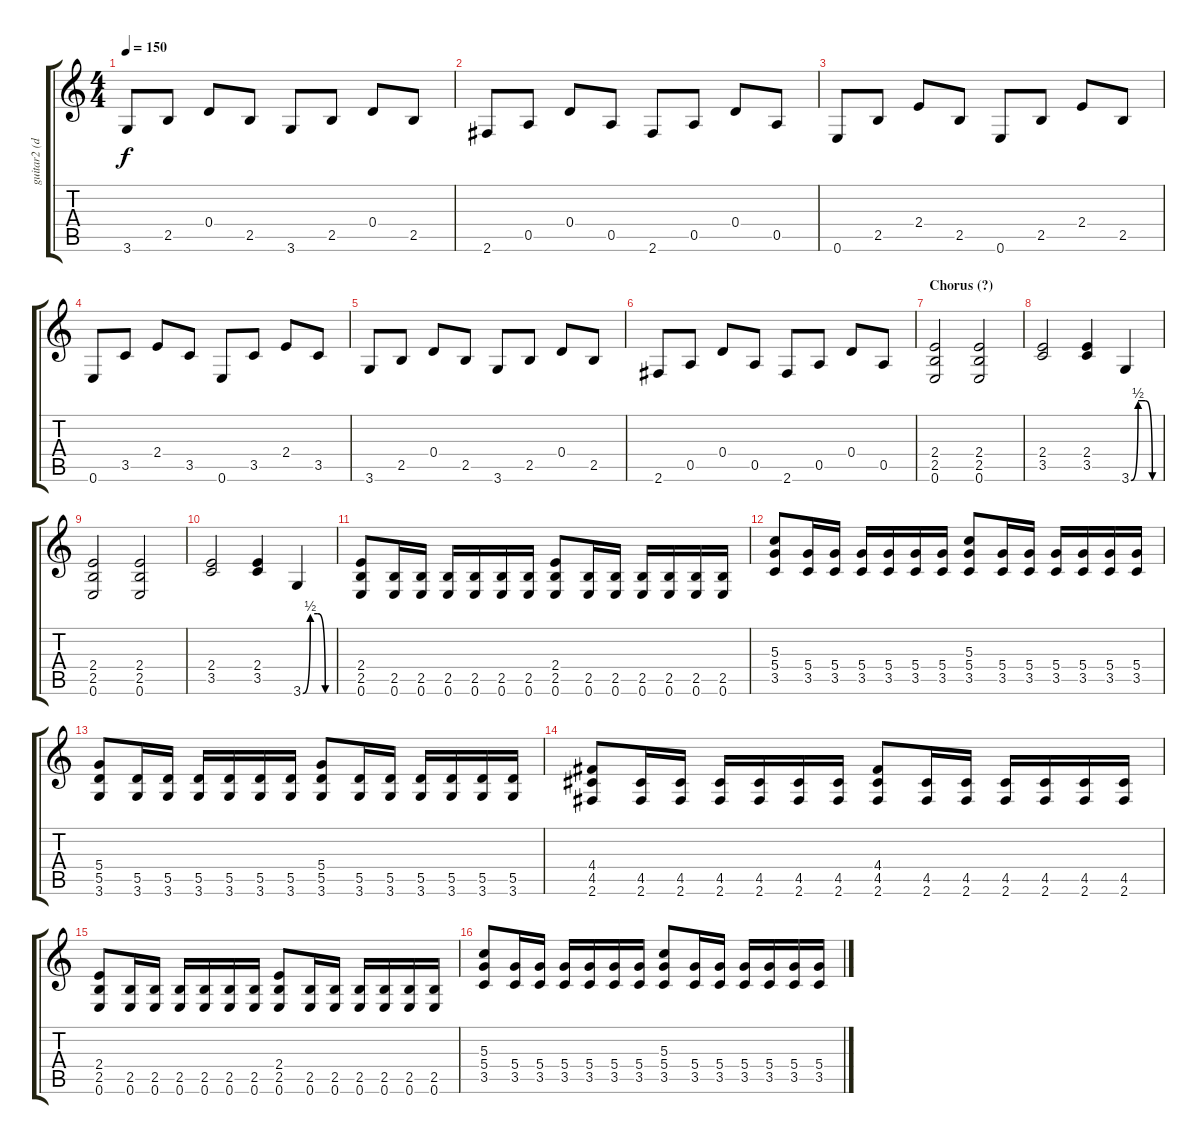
\track ("guitar2 (dist.)" "guitar2 (d") {instrument distortionguitar}
\staff {score tabs}
\tuning (E4 B3 G3 D3 A2 E2) {hide}
\ts (4 4)
\tempo 150
\clef g2
\ks c
3.6.8{dy f} 2.5.8 0.4.8 2.5.8 3.6.8 2.5.8 0.4.8 2.5.8 |
2.6.8 0.5.8 0.4.8 0.5.8 2.6.8 0.5.8 0.4.8 0.5.8 |
0.6.8{volume 8} 2.5.8 2.4.8 2.5.8 0.6.8 2.5.8 2.4.8 2.5.8 |
0.6.8 3.5.8 2.4.8 3.5.8 0.6.8 3.5.8 2.4.8 3.5.8 |
3.6.8 2.5.8 0.4.8 2.5.8 3.6.8 2.5.8 0.4.8 2.5.8 |
2.6.8{volume 13} 0.5.8 0.4.8 0.5.8 2.6.8 0.5.8 0.4.8 0.5.8 |
\section ("" "Chorus (?)")
(2.4 2.5 0.6).2{volume 14 instrument distortionguitar} (2.4 2.5 0.6).2 |
(2.4 3.5).2 (2.4 3.5).4 3.6{be (custom 0 0 15 2 30 2 45 0 60 0)}.4 |
(2.4 2.5 0.6).2{volume 14 instrument distortionguitar} (2.4 2.5 0.6).2 |
(2.4 3.5).2 (2.4 3.5).4 3.6{be (custom 0 0 15 2 30 2 45 0 60 0)}.4 |
(2.4 2.5 0.6).8 (2.5 0.6).16 (2.5 0.6).16 (2.5 0.6).16 (2.5 0.6).16 (2.5 0.6).16 (2.5 0.6).16 (2.4 2.5 0.6).8 (2.5 0.6).16 (2.5 0.6).16 (2.5 0.6).16 (2.5 0.6).16 (2.5 0.6).16 (2.5 0.6).16 |
(5.3 5.4 3.5).8 (5.4 3.5).16 (5.4 3.5).16 (5.4 3.5).16 (5.4 3.5).16 (5.4 3.5).16 (5.4 3.5).16 (5.3 5.4 3.5).8 (5.4 3.5).16 (5.4 3.5).16 (5.4 3.5).16 (5.4 3.5).16 (5.4 3.5).16 (5.4 3.5).16 |
(5.4 5.5 3.6).8 (5.5 3.6).16 (5.5 3.6).16 (5.5 3.6).16 (5.5 3.6).16 (5.5 3.6).16 (5.5 3.6).16 (5.4 5.5 3.6).8 (5.5 3.6).16 (5.5 3.6).16 (5.5 3.6).16 (5.5 3.6).16 (5.5 3.6).16 (5.5 3.6).16 |
(4.4 4.5 2.6).8 (4.5 2.6).16 (4.5 2.6).16 (4.5 2.6).16 (4.5 2.6).16 (4.5 2.6).16 (4.5 2.6).16 (4.4 4.5 2.6).8 (4.5 2.6).16 (4.5 2.6).16 (4.5 2.6).16 (4.5 2.6).16 (4.5 2.6).16 (4.5 2.6).16 |
(2.4 2.5 0.6).8 (2.5 0.6).16 (2.5 0.6).16 (2.5 0.6).16 (2.5 0.6).16 (2.5 0.6).16 (2.5 0.6).16 (2.4 2.5 0.6).8 (2.5 0.6).16 (2.5 0.6).16 (2.5 0.6).16 (2.5 0.6).16 (2.5 0.6).16 (2.5 0.6).16 |
(5.3 5.4 3.5).8 (5.4 3.5).16 (5.4 3.5).16 (5.4 3.5).16 (5.4 3.5).16 (5.4 3.5).16 (5.4 3.5).16 (5.3 5.4 3.5).8 (5.4 3.5).16 (5.4 3.5).16 (5.4 3.5).16 (5.4 3.5).16 (5.4 3.5).16 (5.4 3.5).16
